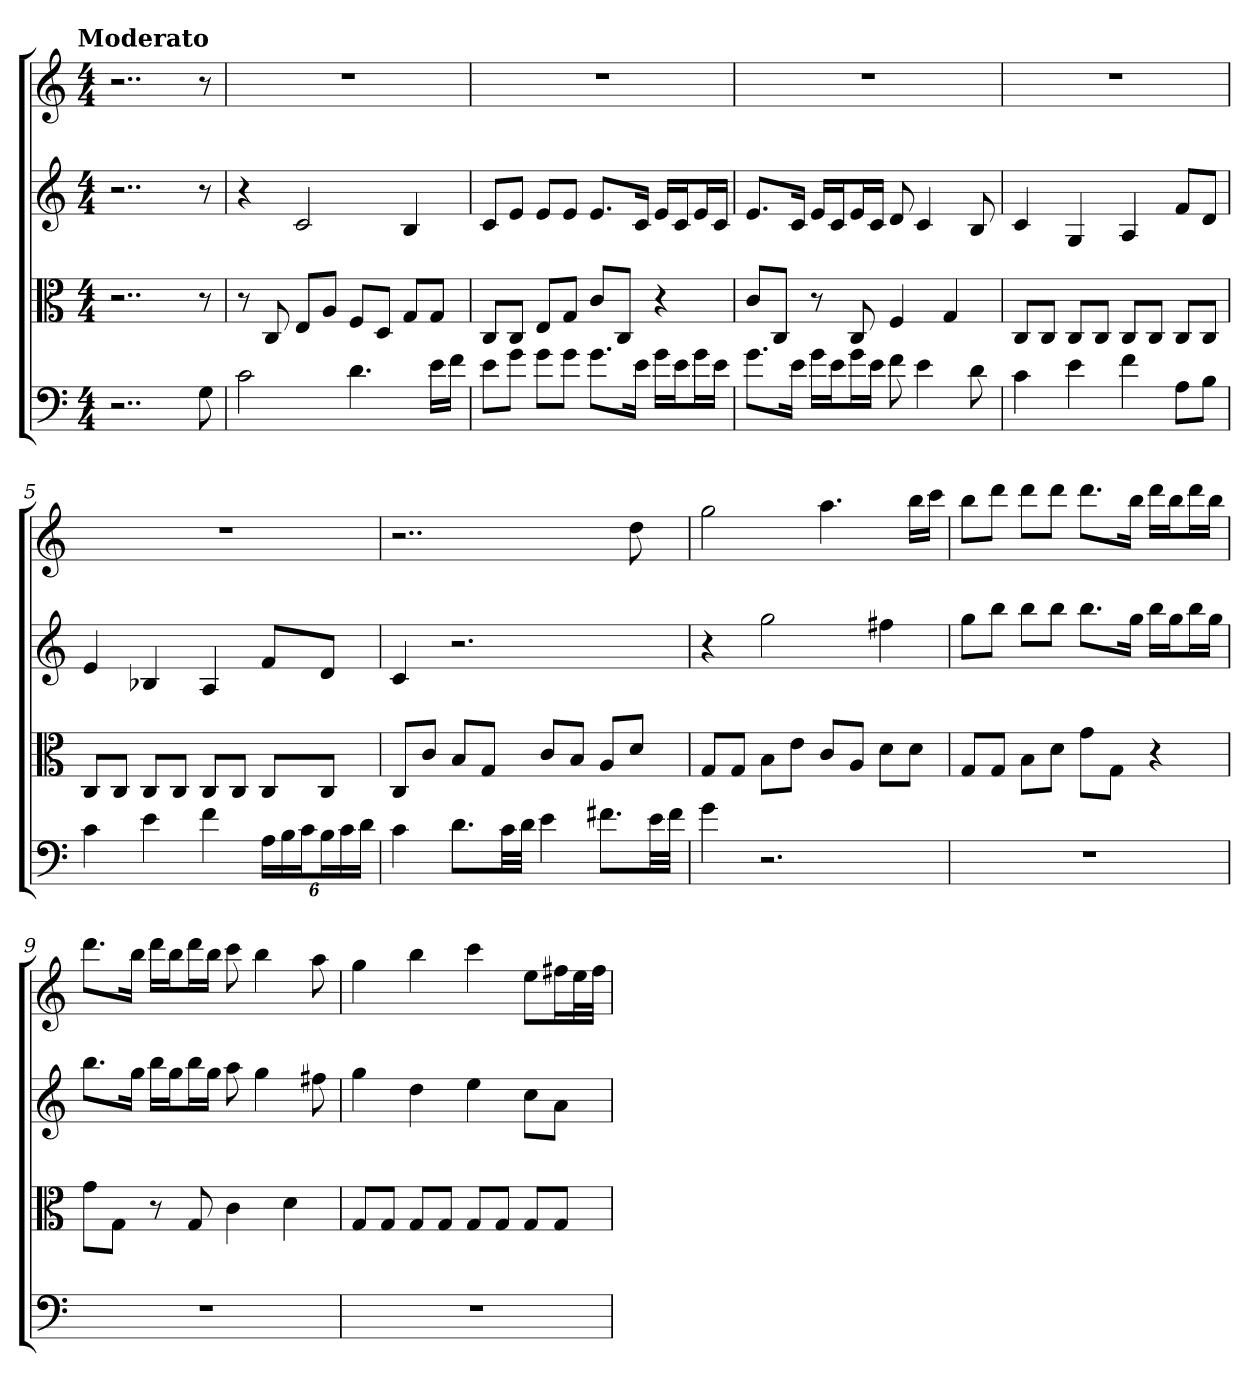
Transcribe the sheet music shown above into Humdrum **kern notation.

**kern	**kern	**kern	**kern
*part4	*part3	*part2	*part1
*staff4	*staff3	*staff2	*staff1
*clefF4	*clefC3	*	*
*k[]	*k[]	*k[]	*k[]
*C:	*C:	*C:	*C:
!!LO:TX:omd:t=Moderato
*M4/4	*M4/4	*M4/4	*M4/4
*MM92	*MM92	*MM92	*MM92
=	=	=	=
2..r	2..r	2..r	2..r
8G	8r	8r	8r
=1	=1	=1	=1
2c	8r	4r	1r
.	8C	.	.
.	8E/L	2c	.
.	8A/J	.	.
4.d	8F/L	.	.
.	8D/J	.	.
.	8G/L	4B	.
16e\LL	8G/J	.	.
16f\JJ	.	.	.
=2	=2	=2	=2
8e\L	8C/L	8cL	1r
8g\J	8C/J	8eJ	.
8g\L	8E/L	8eL	.
8g\J	8G/J	8eJ	.
8.g\L	8c/L	8.eL	.
.	8C/J	.	.
16e\Jk	.	16cJk	.
16g\LL	4r	16eLL	.
16e\J	.	16cJ	.
16g\L	.	16eL	.
16e\JJ	.	16cJJ	.
=3	=3	=3	=3
8.g\L	8c/L	8.eL	1r
.	8C/J	.	.
16e\Jk	.	16cJk	.
16g\LL	8r	16eLL	.
16e\J	.	16cJ	.
16g\L	8C	16eL	.
16e\JJ	.	16cJJ	.
8f	4F	8d	.
4e	.	4c	.
.	4G	.	.
8d	.	8B	.
=4	=4	=4	=4
4c	8C/L	4c	1r
.	8C/J	.	.
4e	8C/L	4G	.
.	8C/J	.	.
4f	8C/L	4A	.
.	8C/J	.	.
8A\L	8C/L	8fL	.
8B\J	8C/J	8dJ	.
=5	=5	=5	=5
4c	8C/L	4e	1r
.	8C/J	.	.
4e	8C/L	4B-X	.
.	8C/J	.	.
4f	8C/L	4A	.
.	8C/J	.	.
24A\LL	8C/L	8fL	.
24B\	.	.	.
24c\J	.	.	.
24B\L	8C/J	8dJ	.
24c\	.	.	.
24d\JJ	.	.	.
=6	=6	=6	=6
4c	8C/L	4c	2..r
.	8c/J	.	.
8.d\L	8B/L	2.r	.
.	8G/J	.	.
32c\LL	.	.	.
32d\JJJ	.	.	.
4e	8c/L	.	.
.	8B/J	.	.
8.f#X\L	8A/L	.	.
.	8d/J	.	8dd
32e\LL	.	.	.
32f#\JJJ	.	.	.
=7	=7	=7	=7
4g	8G/L	4r	2gg
.	8G/J	.	.
2.r	8B\L	2gg	.
.	8e\J	.	.
.	8c/L	.	4.aa
.	8A/J	.	.
.	8d\L	4ff#X	.
.	8d\J	.	16bbLL
.	.	.	16cccJJ
=8	=8	=8	=8
1r	8G/L	8ggL	8bbL
.	8G/J	8bbJ	8dddJ
.	8B\L	8bbL	8dddL
.	8d\J	8bbJ	8dddJ
.	8g\L	8.bbL	8.dddL
.	8G\J	.	.
.	.	16ggJk	16bbJk
.	4r	16bbLL	16dddLL
.	.	16ggJ	16bbJ
.	.	16bbL	16dddL
.	.	16ggJJ	16bbJJ
=9	=9	=9	=9
1r	8g\L	8.bbL	8.dddL
.	8G\J	.	.
.	.	16ggJk	16bbJk
.	8r	16bbLL	16dddLL
.	.	16ggJ	16bbJ
.	8G	16bbL	16dddL
.	.	16ggJJ	16bbJJ
.	4c	8aa	8ccc
.	.	4gg	4bb
.	4d	.	.
.	.	8ff#X	8aa
=10	=10	=10	=10
1r	8G/L	4gg	4gg
.	8G/J	.	.
.	8G/L	4dd	4bb
.	8G/J	.	.
.	8G/L	4ee	4ccc
.	8G/J	.	.
.	8G/L	8ccL	8eeL
.	8G/J	8aJ	16ff#XL
.	.	.	32eeL
.	.	.	32ff#JJJ
=	=	=	=
*-	*-	*-	*-
